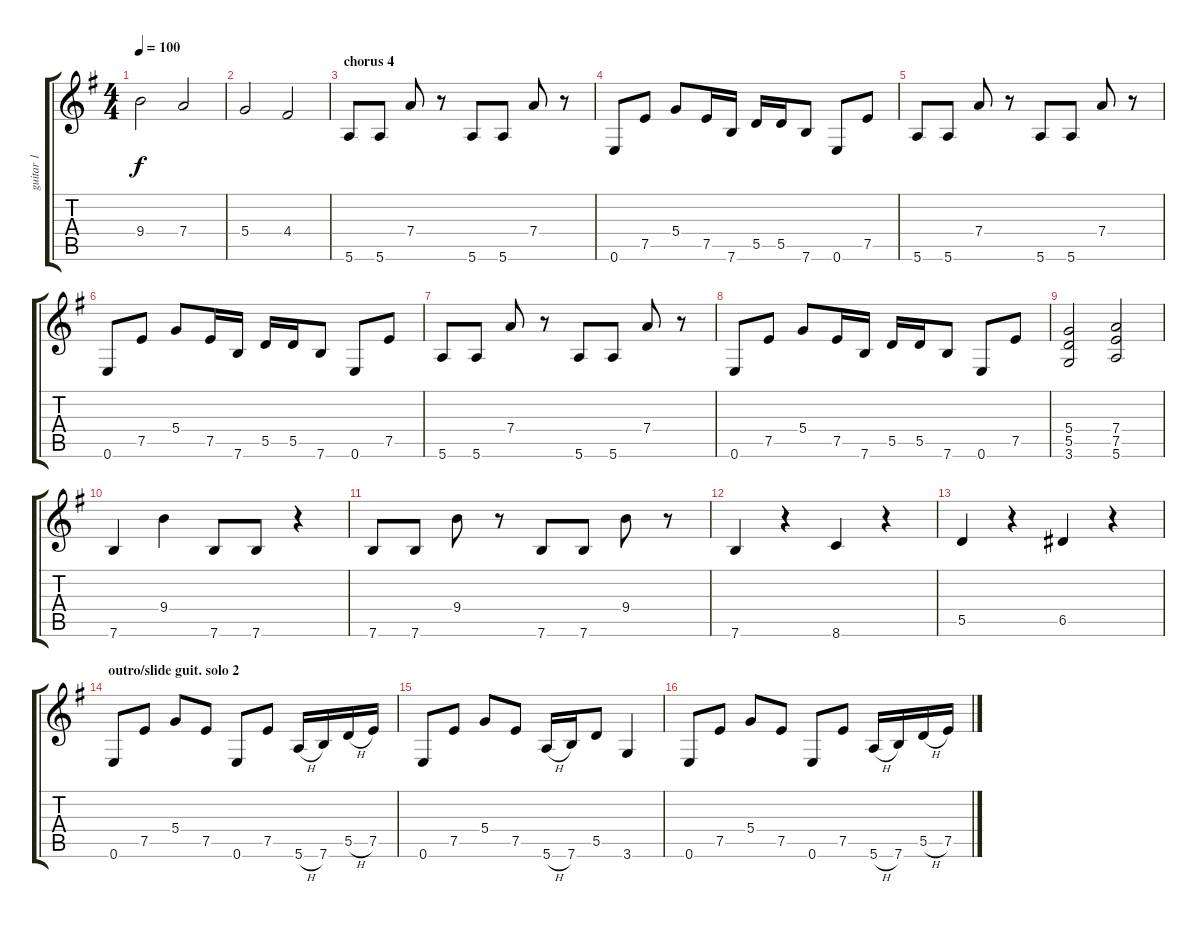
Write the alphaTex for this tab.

\track ("guitar 1" "guitar 1") {instrument overdrivenguitar}
\staff {score tabs}
\tuning (E4 B3 G3 D3 A2 E2) {hide}
\ts (4 4)
\tempo 100
\clef g2
\ks g
9.4.2{dy f} 7.4.2 |
5.4.2 4.4.2 |
\section ("" "chorus 4")
5.6.8 5.6.8 7.4.8 r.8 5.6.8 5.6.8 7.4.8 r.8 |
0.6.8 7.5.8 5.4.8 7.5.16 7.6.16 5.5.16 5.5.16 7.6.8 0.6.8 7.5.8 |
5.6.8 5.6.8 7.4.8 r.8 5.6.8 5.6.8 7.4.8 r.8 |
0.6.8 7.5.8 5.4.8 7.5.16 7.6.16 5.5.16 5.5.16 7.6.8 0.6.8 7.5.8 |
5.6.8 5.6.8 7.4.8 r.8 5.6.8 5.6.8 7.4.8 r.8 |
0.6.8 7.5.8 5.4.8 7.5.16 7.6.16 5.5.16 5.5.16 7.6.8 0.6.8 7.5.8 |
(5.4 5.5 3.6).2 (7.4 7.5 5.6).2 |
7.6.4 9.4.4 7.6.8 7.6.8 r.4 |
7.6.8 7.6.8 9.4.8 r.8 7.6.8 7.6.8 9.4.8 r.8 |
7.6.4 r.4 8.6.4 r.4 |
5.5.4 r.4 6.5.4 r.4 |
\section ("" "outro/slide guit. solo 2")
0.6.8 7.5.8 5.4.8 7.5.8 0.6.8 7.5.8 5.6{h}.16 7.6.16 5.5{h}.16 7.5.16 |
0.6.8 7.5.8 5.4.8 7.5.8 5.6{h}.16 7.6.16 5.5.8 3.6.4 |
0.6.8 7.5.8 5.4.8 7.5.8 0.6.8 7.5.8 5.6{h}.16 7.6.16 5.5{h}.16 7.5.16
